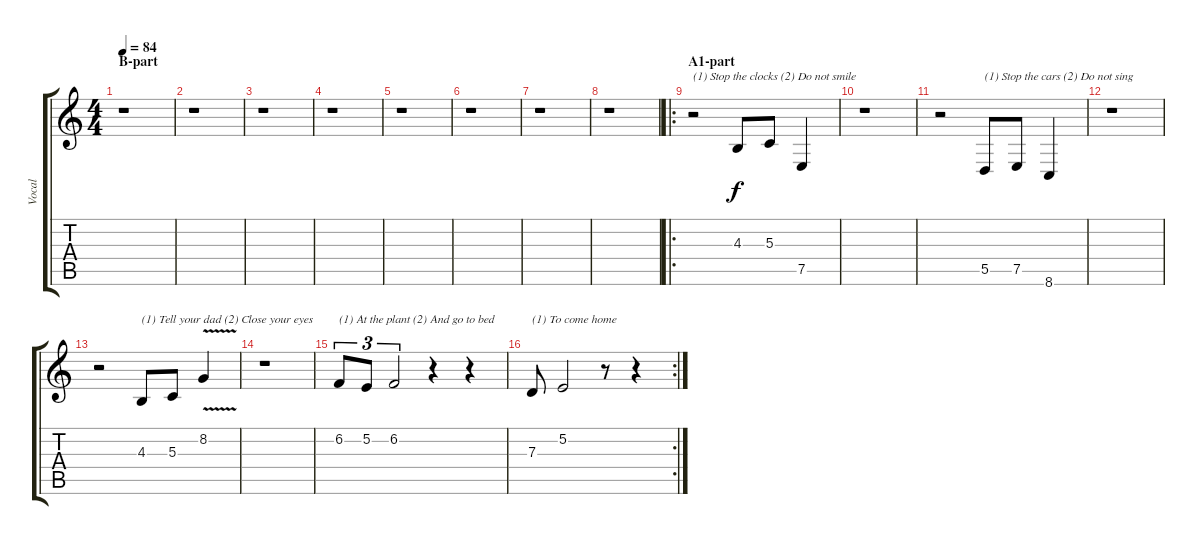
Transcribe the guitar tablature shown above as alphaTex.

\track ("Vocal" "Vocal") {instrument clavinet}
\staff {score tabs}
\tuning (E4 B3 G3 D3 A2 E2) {hide}
\ts (4 4)
\section ("" "B-part")
\tempo 84
\clef g2
\ks c
r.1{dy f instrument clavinet} |
r.1 |
r.1 |
r.1 |
r.1 |
r.1 |
r.1 |
r.1 |
\ro
\section ("" "A1-part")
r.2{txt "(1) Stop the clocks (2) Do not smile"} 4.3.8 5.3.8 7.5.4 |
r.1 |
r.2 5.5.8{txt "(1) Stop the cars (2) Do not sing"} 7.5.8 8.6.4 |
r.1 |
r.2 4.3.8{txt "(1) Tell your dad (2) Close your eyes"} 5.3.8 8.2{v}.4 |
r.1 |
6.2.8{tu (3 2) txt "(1) At the plant (2) And go to bed"} 5.2.8{tu (3 2)} 6.2.2{tu (3 2)} r.4 r.4 |
\rc 2
7.3.8{txt "(1) To come home"} 5.2.2 r.8 r.4
